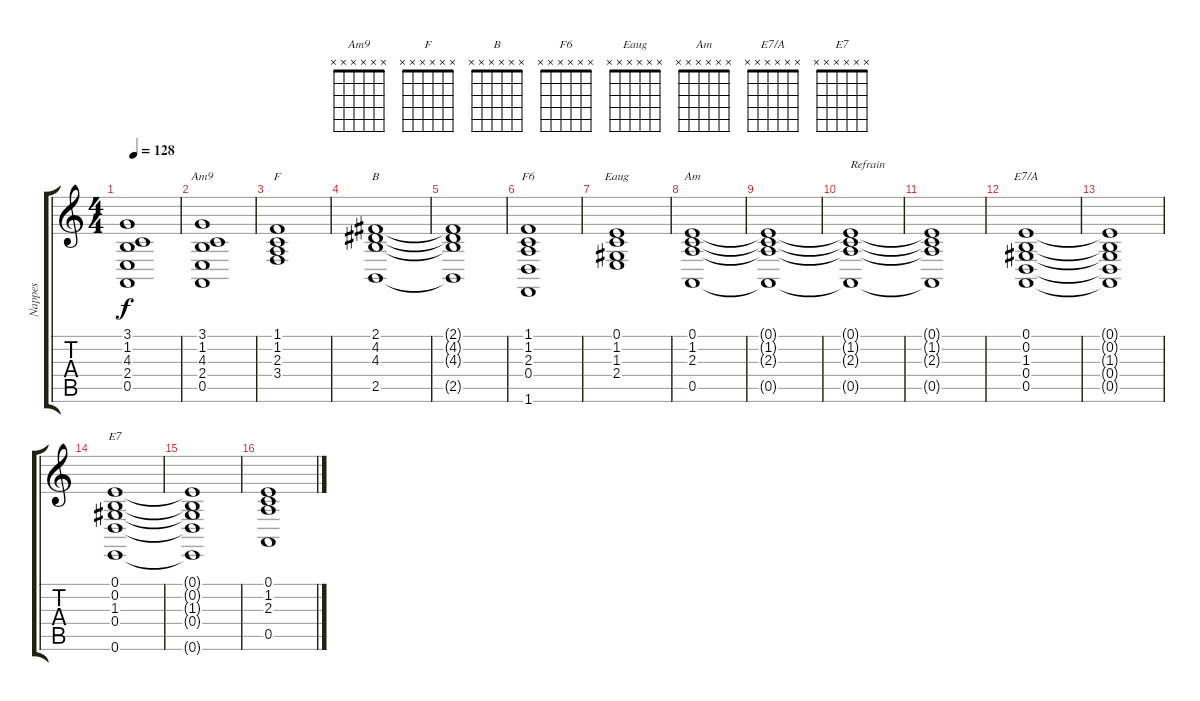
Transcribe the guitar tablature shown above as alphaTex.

\track ("Nappes" "Nappes") {instrument pad2warm}
\staff {score tabs}
\tuning (E4 B3 G3 D3 A2 E2) {hide}
\chord ("Am9" x x x x x x) {firstfret 0}
\chord ("F" x x x x x x) {firstfret 0}
\chord ("B" x x x x x x) {firstfret 0}
\chord ("F6" x x x x x x) {firstfret 0}
\chord ("Eaug" x x x x x x) {firstfret 0}
\chord ("Am" x x x x x x) {firstfret 0}
\chord ("E7/A" x x x x x x) {firstfret 0}
\chord ("E7" x x x x x x) {firstfret 0}
\ts (4 4)
\tempo 128
\clef g2
\ks c
(3.1{t} 1.2{t} 4.3{t} 2.4{t} 0.5{t}).1{dy f} |
(3.1 1.2 4.3 2.4 0.5).1{ch "Am9"} |
(1.1 1.2 2.3 3.4).1{ch "F"} |
(2.1 4.2 4.3 2.5).1{ch "B"} |
(2.1{t} 4.2{t} 4.3{t} 2.5{t}).1 |
(1.1 1.2 2.3 0.4 1.6).1{ch "F6"} |
(0.1 1.2 1.3 2.4).1{ch "Eaug"} |
(0.1 1.2 2.3 0.5).1{ch "Am"} |
(0.1{t} 1.2{t} 2.3{t} 0.5{t}).1 |
(0.1{t} 1.2{t} 2.3{t} 0.5{t}).1{txt "Refrain"} |
(0.1{t} 1.2{t} 2.3{t} 0.5{t}).1 |
(0.1 0.2 1.3 0.4 0.5).1{ch "E7/A"} |
(0.1{t} 0.2{t} 1.3{t} 0.4{t} 0.5{t}).1 |
(0.1 0.2 1.3 0.4 0.6).1{ch "E7"} |
(0.1{t} 0.2{t} 1.3{t} 0.4{t} 0.6{t}).1 |
(0.1 1.2 2.3 0.5).1
